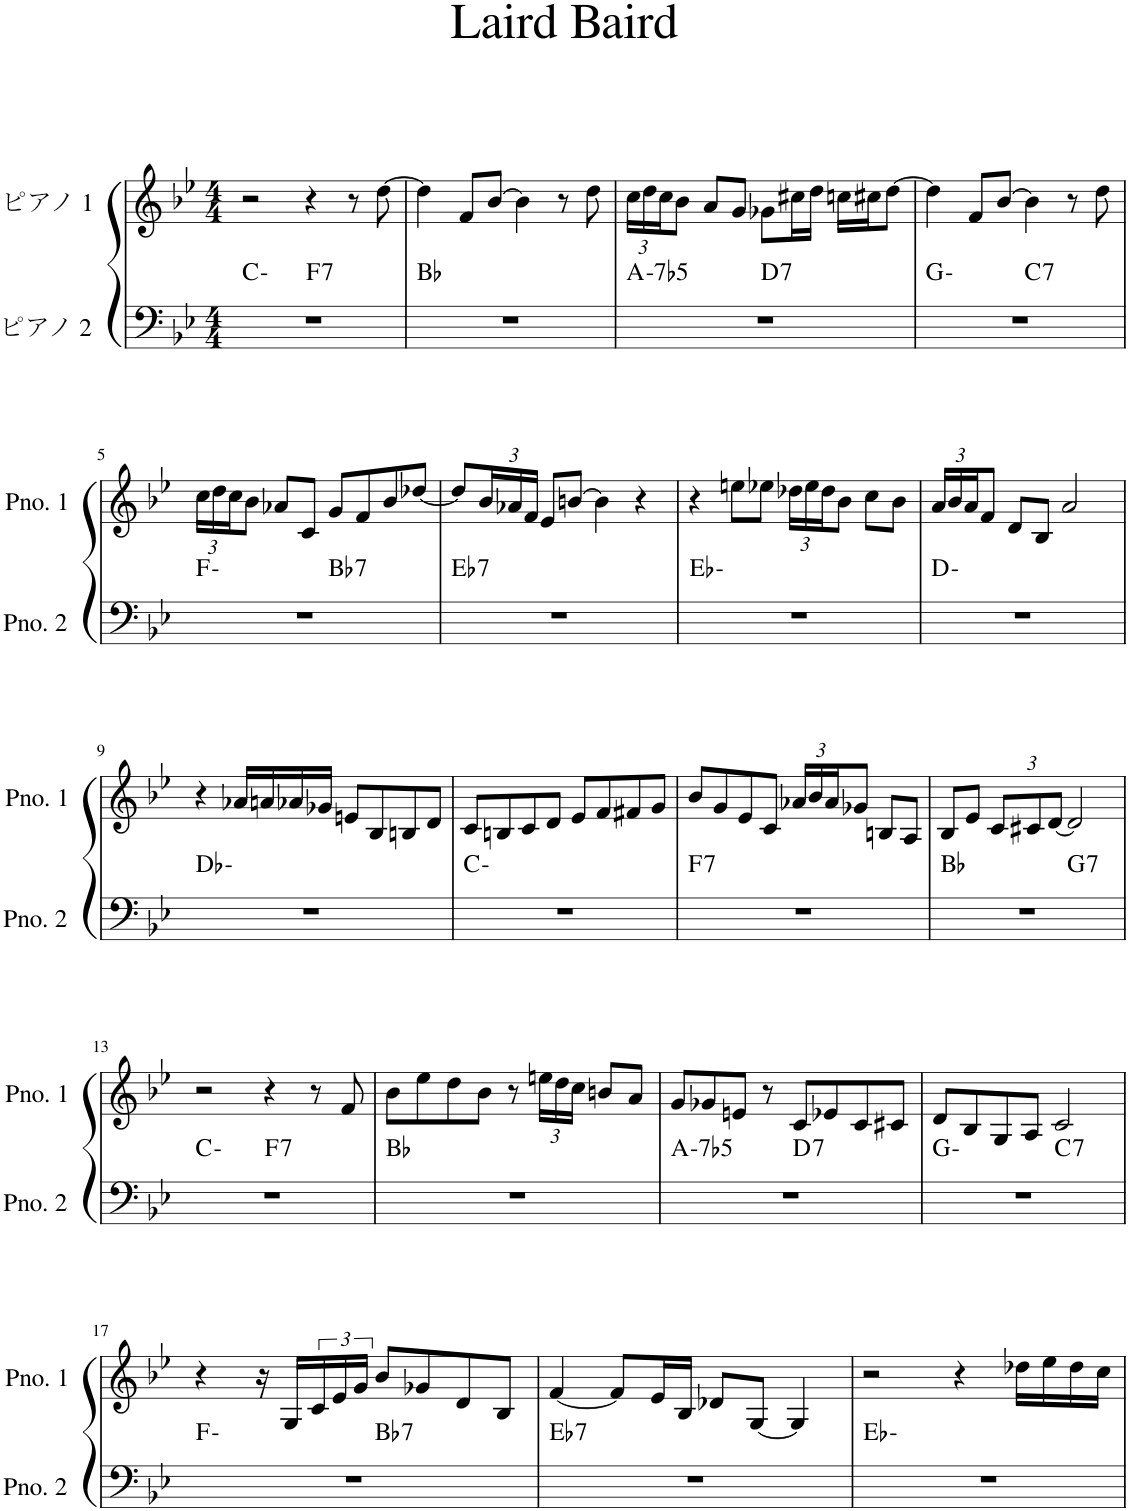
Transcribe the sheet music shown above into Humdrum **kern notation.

**kern	**harte	**kern
*part2	*part2	*part1
*staff2	*	*staff1
*I"ピアノ 2	*	*I"ピアノ 1
*clefF4	*	*clefG2
*k[b-e-]	*	*k[b-e-]
*M4/4	*	*M4/4
=1	=1	=1
*^	*	*
1r	2ryy	C:min	2r
!	!	!LO:H:kt=7	!
.	2ryy	F:7	4r
.	.	.	8r
.	.	.	[8dd\
*v	*v	*	*
=2	=2	=2
1r	Bb:maj	4dd\]
.	.	8f/L
.	.	[8b-/J
.	.	4b-\]
.	.	8r
.	.	8dd\
=3	=3	=3
*	*	*Xbrackettup
!	!LO:H:kt=-7b5	!
*^	*	*
1r	2ryy	A:hdim7	24cc\LL
.	.	.	24dd\
.	.	.	24cc\J
.	.	.	8b-\J
.	.	.	8a/L
.	.	.	8g/J
!	!	!LO:H:kt=7	!
.	2ryy	D:7	8g-X\L
.	.	.	16cc#X\L
.	.	.	16dd\JJ
.	.	.	16ccn\LL
.	.	.	16cc#X\J
.	.	.	[8dd\J
=4	=4	=4	=4
1r	2ryy	G:min	4dd\]
.	.	.	8f/L
.	.	.	[8b-/J
!	!	!LO:H:kt=7	!
.	2ryy	C:7	4b-\]
.	.	.	8r
.	.	.	8dd\
!!LO:LB:g=z
=5	=5	=5	=5
1r	2ryy	F:min	24cc\LL
.	.	.	24dd\
.	.	.	24cc\J
.	.	.	8b-\J
.	.	.	8a-X/L
.	.	.	8c/J
!	!	!LO:H:kt=7	!
.	2ryy	Bb:7	8g/L
.	.	.	8f/
.	.	.	8b-/
.	.	.	[8dd-X/J
=6	=6	=6	=6
!	!	!LO:H:kt=7	!
*v	*v	*	*
1r	Eb:7	8dd-/L]
.	.	24b-/L
.	.	24a-X/
.	.	24f/JJ
.	.	8e-/L
.	.	[8bn/J
.	.	4b\]
.	.	4r
=7	=7	=7
1r	Eb:min	4r
.	.	8een\L
.	.	8ee-X\J
.	.	24dd-X\LL
.	.	24ee-\
.	.	24dd-\J
.	.	8b-\J
.	.	8cc\L
.	.	8b-\J
=8	=8	=8
1r	D:min	24a/LL
.	.	24b-/
.	.	24a/J
.	.	8f/J
.	.	8d/L
.	.	8B-/J
.	.	2a/
!!LO:LB:g=z
=9	=9	=9
1r	Db:min	4r
.	.	16a-X/LL
.	.	16an/
.	.	16a-X/
.	.	16g-X/JJ
.	.	8en/L
.	.	8B-/
.	.	8Bn/
.	.	8d/J
=10	=10	=10
1r	C:min	8c/L
.	.	8Bn/
.	.	8c/
.	.	8d/J
.	.	8e-/L
.	.	8f/
.	.	8f#X/
.	.	8g/J
=11	=11	=11
!	!LO:H:kt=7	!
1r	F:7	8b-/L
.	.	8g/
.	.	8e-/
.	.	8c/J
.	.	24a-X/LL
.	.	24b-/
.	.	24a-/J
.	.	8g-X/J
.	.	8Bn/L
.	.	8A/J
=12	=12	=12
*^	*	*
1r	2ryy	Bb:maj	8B-/L
.	.	.	8e-/J
.	.	.	12c/L
.	.	.	12c#X/
.	.	.	[12d/J
!	!	!LO:H:kt=7	!
.	2ryy	G:7	2d/]
!!LO:LB:g=z
=13	=13	=13	=13
1r	2ryy	C:min	2r
!	!	!LO:H:kt=7	!
.	2ryy	F:7	4r
.	.	.	8r
.	.	.	8f/
*v	*v	*	*
=14	=14	=14
1r	Bb:maj	8b-\L
.	.	8ee-\
.	.	8dd\
.	.	8b-\J
.	.	8r
.	.	24een\LL
.	.	24dd\
.	.	24cc\JJ
.	.	8bn/L
.	.	8a/J
=15	=15	=15
!	!LO:H:kt=-7b5	!
*^	*	*
1r	2ryy	A:hdim7	8g/L
.	.	.	8g-X/
.	.	.	8en/J
.	.	.	8r
!	!	!LO:H:kt=7	!
.	2ryy	D:7	8c/L
.	.	.	8e-X/
.	.	.	8c/
.	.	.	8c#X/J
=16	=16	=16	=16
1r	2ryy	G:min	8d/L
.	.	.	8B-/
.	.	.	8G/
.	.	.	8A/J
!	!	!LO:H:kt=7	!
.	2ryy	C:7	2c/
!!LO:LB:g=z
=17	=17	=17	=17
1r	2ryy	F:min	4r
.	.	.	16r
.	.	.	16G/LL
*	*	*	*brackettup
.	.	.	24c/
.	.	.	24e-/
.	.	.	24g/JJ
!	!	!LO:H:kt=7	!
.	2ryy	Bb:7	8b-/L
.	.	.	8g-X/
.	.	.	8d/
.	.	.	8B-/J
=18	=18	=18	=18
!	!	!LO:H:kt=7	!
*v	*v	*	*
1r	Eb:7	[4f/
.	.	8f/L]
.	.	16e-/L
.	.	16B-/JJ
.	.	8d-X/L
.	.	[8G/J
.	.	4G/]
=19	=19	=19
1r	Eb:min	2r
.	.	4r
.	.	16dd-X\LL
.	.	16ee-\
.	.	16dd-\
.	.	16cc\JJ
=	=	=
*-	*-	*-
